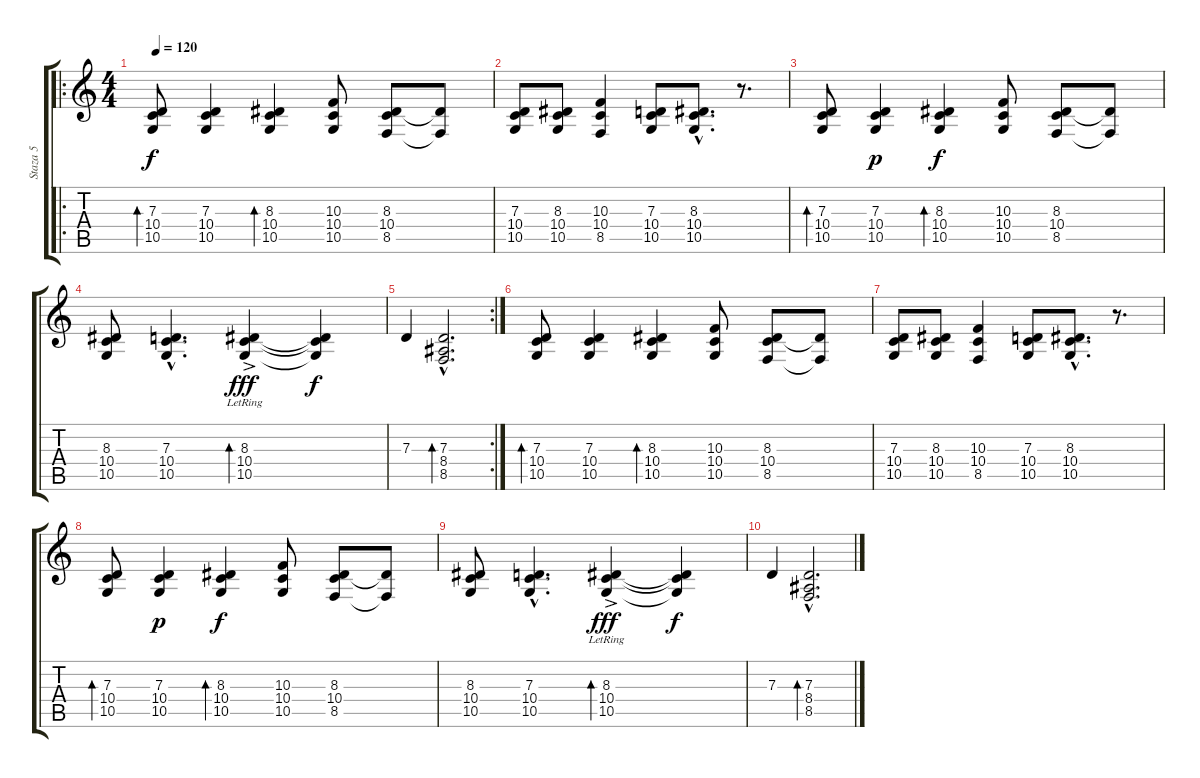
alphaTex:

\track ("Staza 5" "Staza 5") {instrument taikodrum}
\staff {score tabs}
\tuning (E4 B3 G3 D3 A2 E2) {hide}
\ro
\ts (4 4)
\tempo 120
\clef g2
\ks c
(7.3 10.4 10.5).8{bd 120 dy f} (7.3 10.4 10.5).4 (8.3 10.4 10.5).4{bd 120} (10.3 10.4 10.5).8 (8.3 10.4 8.5).8 (8.3{t} 8.5{t}).8 |
(7.3 10.4 10.5).8 (8.3 10.4 10.5).8 (10.3 10.4 8.5).4 (7.3 10.4 10.5).8 (8.3{hac} 10.4{hac} 10.5{hac}).8{d} r.8{d} |
(7.3 10.4 10.5).8{bd 120} (7.3 10.4 10.5).4{dy p} (8.3 10.4 10.5).4{bd 120 dy f} (10.3 10.4 10.5).8 (8.3 10.4 8.5).8 (8.3{t} 8.5{t}).8 |
(8.3 10.4 10.5).8 (7.3{hac} 10.4{hac} 10.5{hac}).4{d} (8.3{ac lr} 10.4{ac lr} 10.5{ac lr}).4{bd 120 dy fff} (8.3{t} 10.4{t} 10.5{t}).4{dy f} |
\rc 2
7.3.4 (7.3{hac} 8.4{hac} 8.5{hac}).2{d bd 120} |
(7.3 10.4 10.5).8{bd 120} (7.3 10.4 10.5).4 (8.3 10.4 10.5).4{bd 120} (10.3 10.4 10.5).8 (8.3 10.4 8.5).8 (8.3{t} 8.5{t}).8 |
(7.3 10.4 10.5).8 (8.3 10.4 10.5).8 (10.3 10.4 8.5).4 (7.3 10.4 10.5).8 (8.3{hac} 10.4{hac} 10.5{hac}).8{d} r.8{d} |
(7.3 10.4 10.5).8{bd 120} (7.3 10.4 10.5).4{dy p} (8.3 10.4 10.5).4{bd 120 dy f} (10.3 10.4 10.5).8 (8.3 10.4 8.5).8 (8.3{t} 8.5{t}).8 |
(8.3 10.4 10.5).8 (7.3{hac} 10.4{hac} 10.5{hac}).4{d} (8.3{ac lr} 10.4{ac lr} 10.5{ac lr}).4{bd 120 dy fff} (8.3{t} 10.4{t} 10.5{t}).4{dy f} |
7.3.4 (7.3{hac} 8.4{hac} 8.5{hac}).2{d bd 120}
